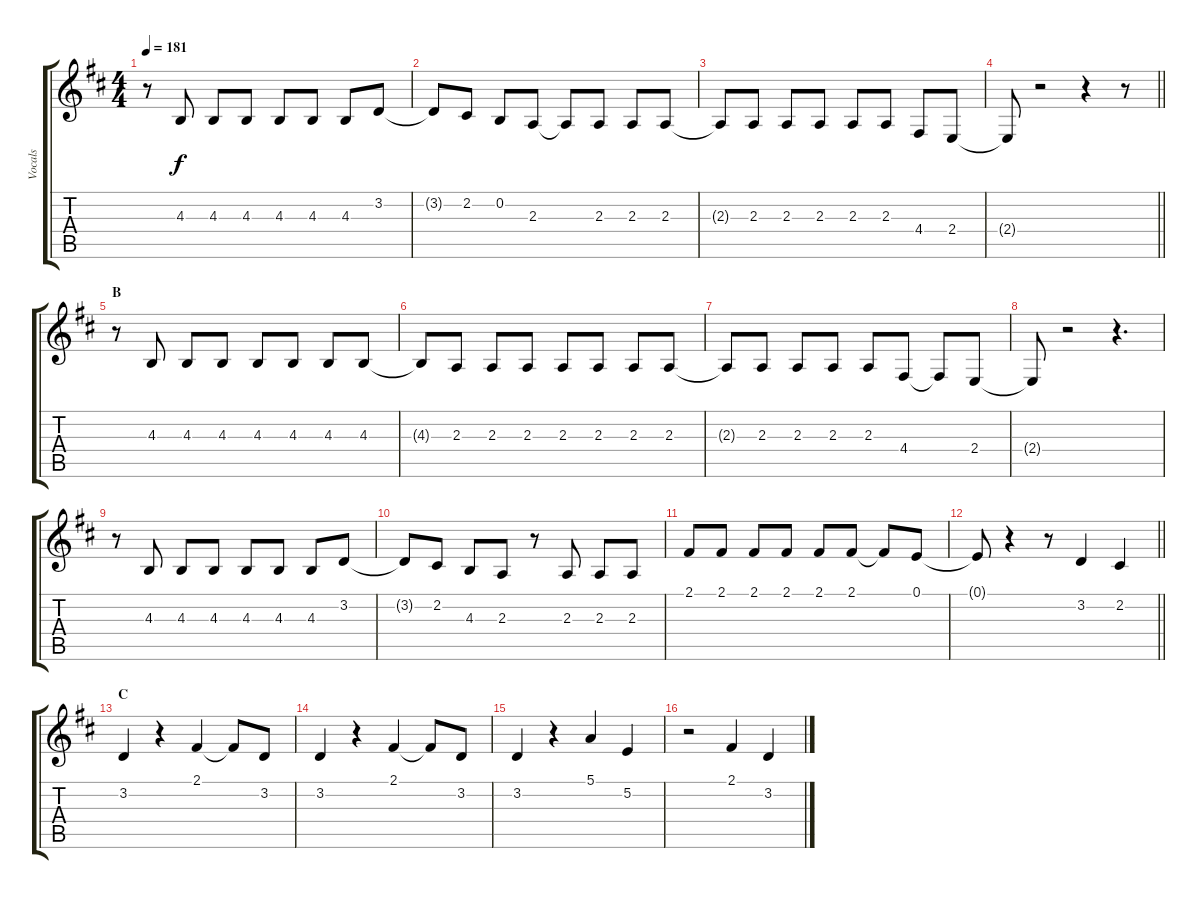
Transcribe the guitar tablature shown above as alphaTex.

\track ("Vocals" "Vocals") {instrument altosax}
\staff {score tabs}
\tuning (E4 B3 G3 D3 A2 E2) {hide}
\ts (4 4)
\tempo 181
\clef g2
\ks d
r.8{dy f} 4.3.8 4.3.8 4.3.8 4.3.8 4.3.8 4.3.8 3.2.8 |
3.2{t}.8 2.2.8 0.2.8 2.3.8 2.3{t}.8 2.3.8 2.3.8 2.3.8 |
2.3{t}.8 2.3.8 2.3.8 2.3.8 2.3.8 2.3.8 4.4.8 2.4.8 |
\barLineRight lightlight
2.4{t}.8 r.2 r.4 r.8 |
\section ("" "B")
r.8 4.3.8 4.3.8 4.3.8 4.3.8 4.3.8 4.3.8 4.3.8 |
4.3{t}.8 2.3.8 2.3.8 2.3.8 2.3.8 2.3.8 2.3.8 2.3.8 |
2.3{t}.8 2.3.8 2.3.8 2.3.8 2.3.8 4.4.8 4.4{t}.8 2.4.8 |
2.4{t}.8 r.2 r.4{d} |
r.8 4.3.8 4.3.8 4.3.8 4.3.8 4.3.8 4.3.8 3.2.8 |
3.2{t}.8 2.2.8 4.3.8 2.3.8 r.8 2.3.8 2.3.8 2.3.8 |
2.1.8 2.1.8 2.1.8 2.1.8 2.1.8 2.1.8 2.1{t}.8 0.1.8 |
\barLineRight lightlight
0.1{t}.8 r.4 r.8 3.2.4 2.2.4 |
\section ("" "C")
3.2.4 r.4 2.1.4 2.1{t}.8 3.2.8 |
3.2.4 r.4 2.1.4 2.1{t}.8 3.2.8 |
3.2.4 r.4 5.1.4 5.2.4 |
r.2 2.1.4 3.2.4
